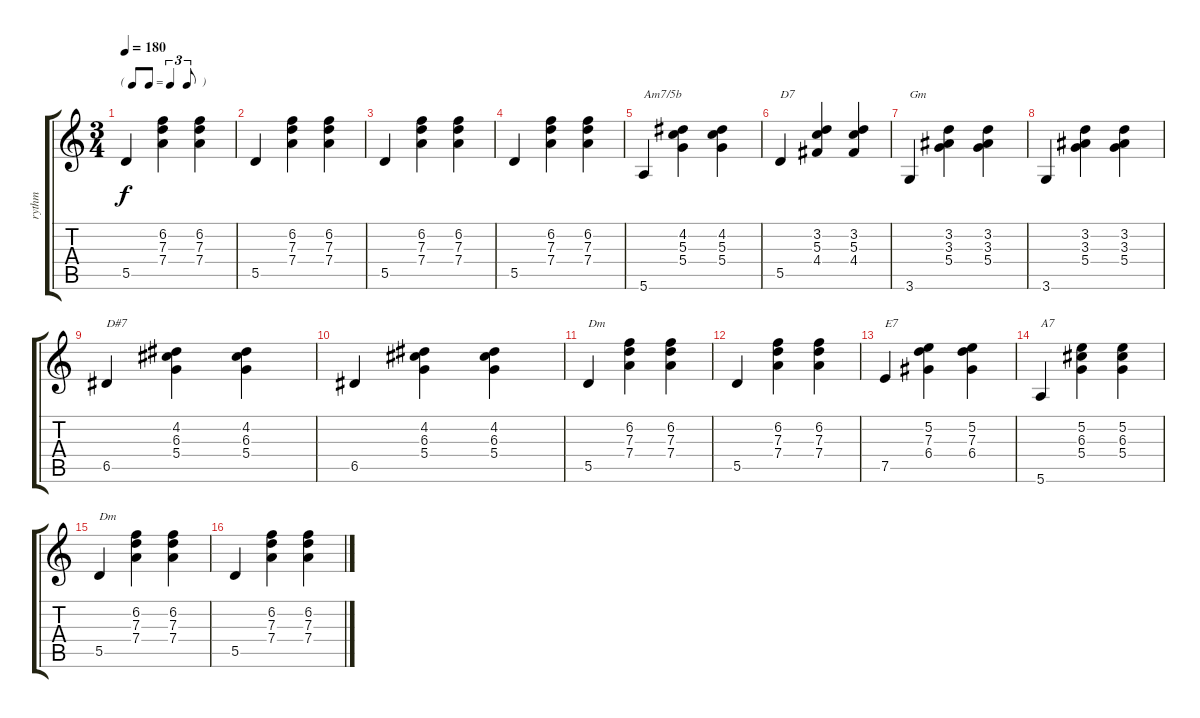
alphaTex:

\track ("rythm" "rythm") {instrument acousticguitarsteel}
\staff {score tabs}
\tuning (E4 B3 G3 D3 A2 E2) {hide}
\ts (3 4)
\tf triplet8th
\tempo 180
\clef g2
\ks c
5.5.4{dy f} (6.2 7.3 7.4).4 (6.2 7.3 7.4).4 |
5.5.4 (6.2 7.3 7.4).4 (6.2 7.3 7.4).4 |
5.5.4 (6.2 7.3 7.4).4 (6.2 7.3 7.4).4 |
5.5.4 (6.2 7.3 7.4).4 (6.2 7.3 7.4).4 |
5.6.4{txt "Am7/5b"} (4.2 5.3 5.4).4 (4.2 5.3 5.4).4 |
5.5.4{txt "D7"} (3.2 5.3 4.4).4 (3.2 5.3 4.4).4 |
3.6.4{txt "Gm"} (3.2 3.3 5.4).4 (3.2 3.3 5.4).4 |
3.6.4 (3.2 3.3 5.4).4 (3.2 3.3 5.4).4 |
6.5.4{txt "D#7"} (4.2 6.3 5.4).4 (4.2 6.3 5.4).4 |
6.5.4 (4.2 6.3 5.4).4 (4.2 6.3 5.4).4 |
5.5.4{txt "Dm"} (6.2 7.3 7.4).4 (6.2 7.3 7.4).4 |
5.5.4 (6.2 7.3 7.4).4 (6.2 7.3 7.4).4 |
7.5.4{txt "E7"} (5.2 7.3 6.4).4 (5.2 7.3 6.4).4 |
5.6.4{txt "A7"} (5.2 6.3 5.4).4 (5.2 6.3 5.4).4 |
5.5.4{txt "Dm"} (6.2 7.3 7.4).4 (6.2 7.3 7.4).4 |
5.5.4 (6.2 7.3 7.4).4 (6.2 7.3 7.4).4
